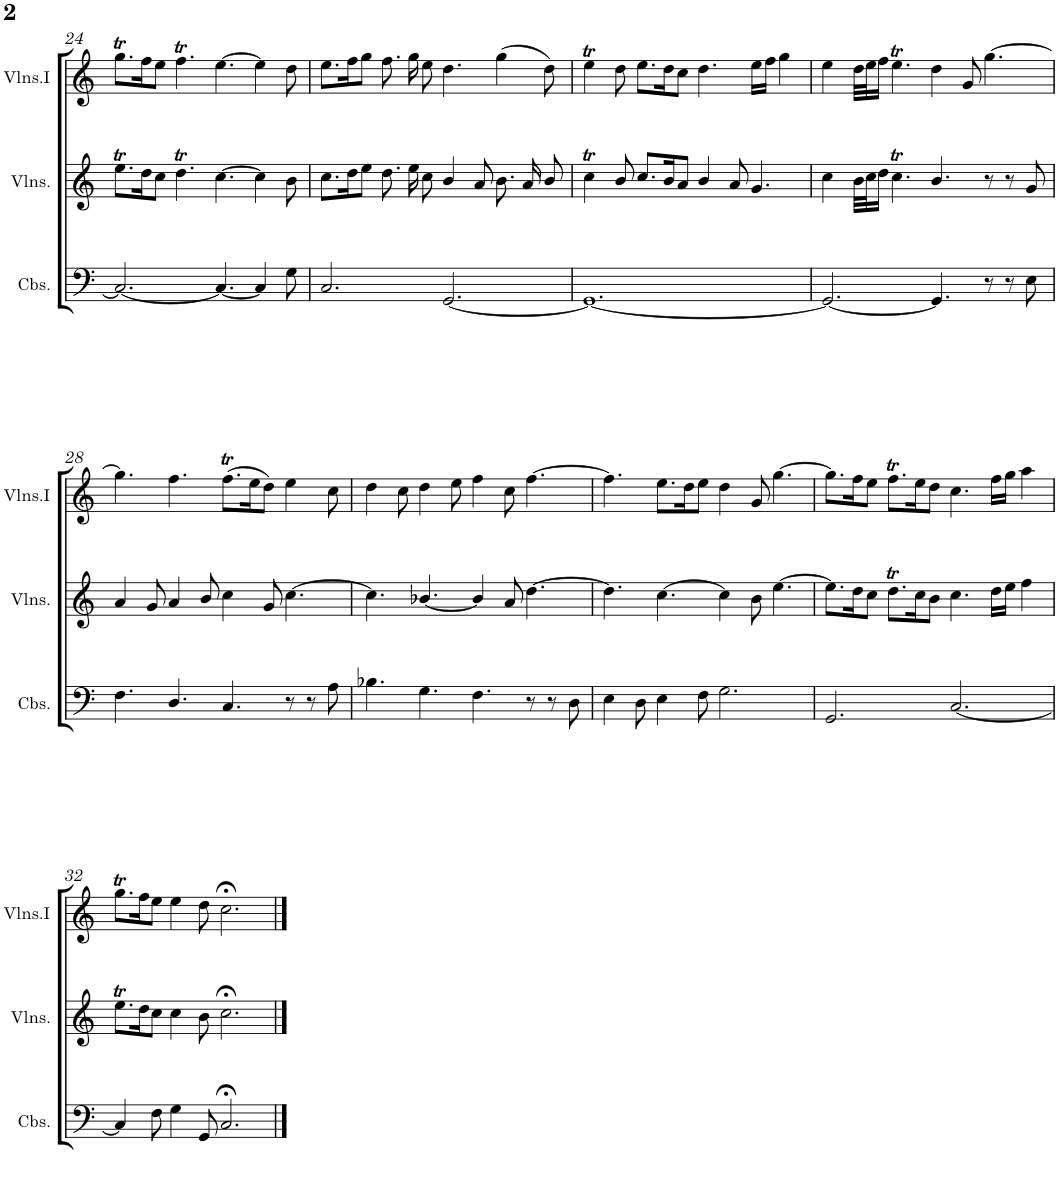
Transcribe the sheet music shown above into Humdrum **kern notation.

**kern	**kern	**kern
*part3	*part2	*part1
*staff3	*staff2	*staff1
*I"Contrabasses	*I"Violino II,  e Viola all' 8va bassa	*I"Violino I,  e Violino III all' 8va bassa
*I'Cbs.	*I'Vlns.	*
!!LO:PB:g=z
*clefF4	*clefG2	*clefG2
*Trd7c12	*	*
*k[]	*k[]	*k[]
*M12/8	*M12/8	*M12/8
=24	=24	=24
2.C/_	8.eet\L	8.ggT\L
.	16dd\K	16ff\K
.	8cc\J	8ee\J
.	4.ddT\	4.ffT\
4.C/_	[4.cc\	[4.ee\
4C/]	4cc\]	4ee\]
8G\	8b\	8dd\
=25	=25	=25
2.C/	8.cc\L	8.ee\L
.	16dd\K	16ff\K
.	8ee\J	8gg\J
.	8.dd\	8.ff\
.	16ee\	16gg\
.	8cc\	8ee\
[2.GG/	4b/	4.dd\
.	8a/	.
.	8.b\	(4gg\
.	16a/	.
.	8b/	8dd\)
=26	=26	=26
1.GG_	4ccT\	4eet\
.	8b/	8dd\
.	8.cc/L	8.ee\L
.	16b/K	16dd\K
.	8a/J	8cc\J
.	4b/	4.dd\
.	8a/	.
.	4.g/	16ee\LL
.	.	16ff\JJ
.	.	4gg\
=27	=27	=27
2.GG/_	4cc\	4ee\
.	32b\LLL	32dd\LLL
.	32cc\J	32ee\J
.	16dd\JJ	16ff\JJ
.	4.ccT\	4.eet\
4.GG/]	4.b/	4dd\
.	.	8g/
8r	8r	[4.gg\
8r	8r	.
8E\	8g/	.
!!LO:LB:g=z
=28	=28	=28
4.F\	4a/	4.gg\]
.	8g/	.
4.D/	4a/	4.ff\
.	8b/	.
4.C/	4cc\	(8.ffT\L
.	.	16ee\K
.	8g/	8dd\J)
8r	[4.cc\	4ee\
8r	.	.
8A\	.	8cc\
=29	=29	=29
4.B-X\	4.cc\]	4dd\
.	.	8cc\
4.G\	[4.b-X/	4dd\
.	.	8ee\
4.F\	4b-/]	4ff\
.	8a/	8cc\
8r	[4.dd\	[4.ff\
8r	.	.
8D\	.	.
=30	=30	=30
4E\	4.dd\]	4.ff\]
8D\	.	.
4E\	[4.cc\	8.ee\L
.	.	16dd\K
8F\	.	8ee\J
2.G\	4cc\]	4dd\
.	8b\	8g/
.	[4.ee\	[4.gg\
=31	=31	=31
2.GG/	8.ee\L]	8.gg\L]
.	16dd\K	16ff\K
.	8cc\J	8ee\J
.	8.ddT\L	8.ffT\L
.	16cc\K	16ee\K
.	8b\J	8dd\J
[2.C/	4.cc\	4.cc\
.	16dd\LL	16ff\LL
.	16ee\JJ	16gg\JJ
.	4ff\	4aa\
!!LO:LB:g=z
=32	=32	=32
4C/]	8.eet\L	8.ggT\L
.	16dd\K	16ff\K
8F\	8cc\J	8ee\J
4G\	4cc\	4ee\
8GG/	8b\	8dd\
2.C;</	2.cc;<\	2.cc;<\
==	==	==
*-	*-	*-
